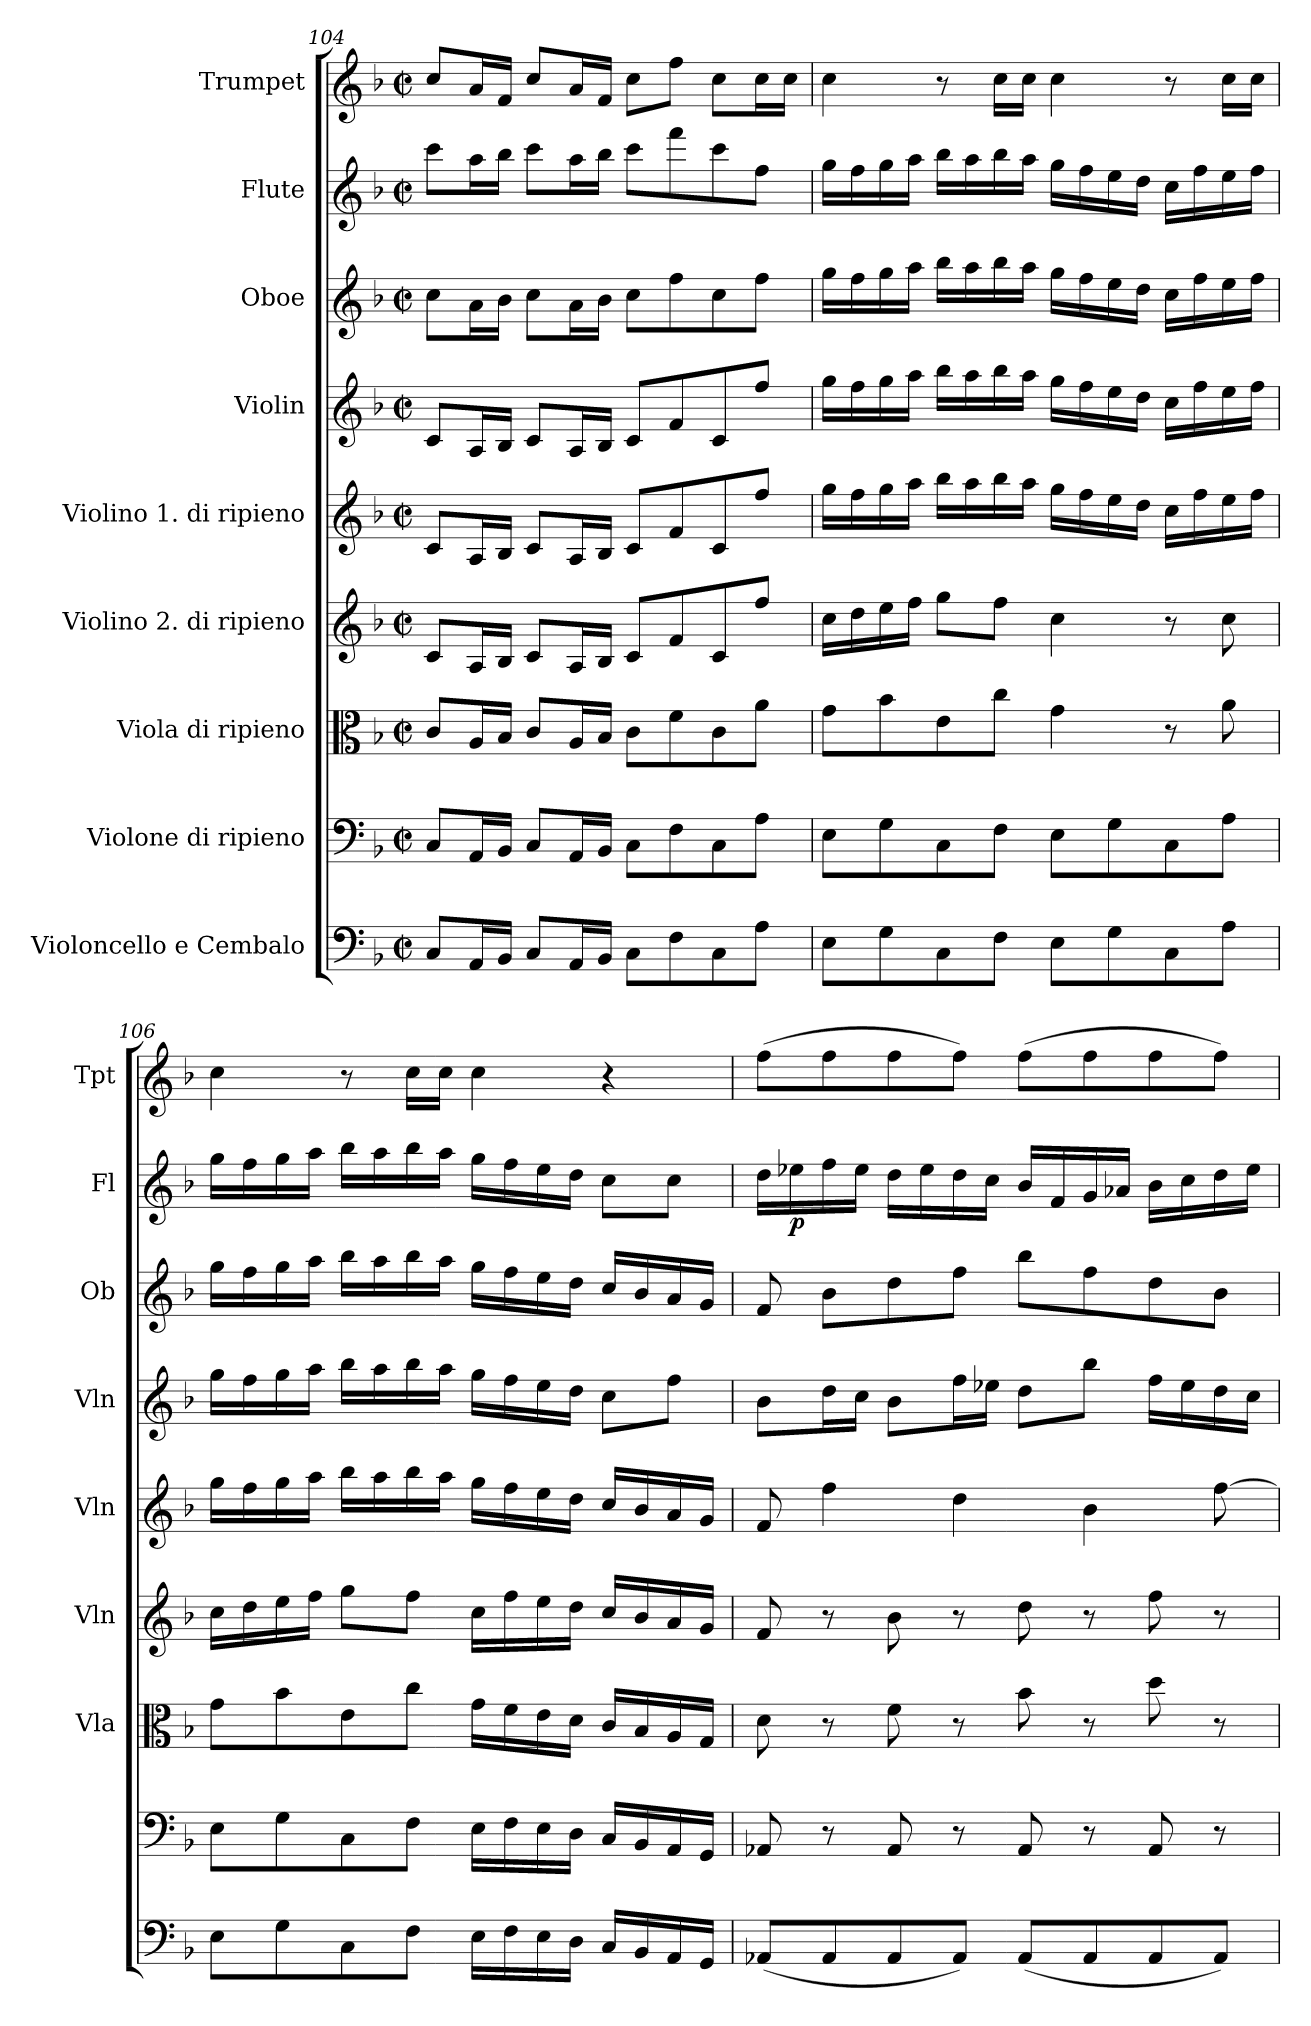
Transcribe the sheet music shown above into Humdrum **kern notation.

**kern	**kern	**kern	**kern	**kern	**kern	**kern	**kern	**dynam	**kern
*part9	*part8	*part7	*part6	*part5	*part4	*part3	*part2	*part2	*part1
*staff9	*staff8	*staff7	*staff6	*staff5	*staff4	*staff3	*staff2	*staff2	*staff1
*I"Violoncello e Cembalo	*I"Violone di ripieno	*I"Viola di ripieno	*I"Violino 2. di ripieno	*I"Violino 1. di ripieno	*I"Violin	*I"Oboe	*I"Flute	*	*I"Trumpet
*	*	*I'Vla	*I'Vln	*I'Vln	*I'Vln	*I'Ob	*I'Fl	*	*I'Tpt
*clefF4	*clefF4	*clefC3	*clefG2	*clefG2	*clefG2	*clefG2	*clefG2	*	*clefG2
*k[b-]	*k[b-]	*k[b-]	*k[b-]	*k[b-]	*k[b-]	*k[b-]	*k[b-]	*	*k[b-]
*F:	*F:	*F:	*F:	*F:	*F:	*F:	*F:	*	*F:
*M2/2	*M2/2	*M2/2	*M2/2	*M2/2	*M2/2	*M2/2	*M2/2	*	*M2/2
*met(c|)	*met(c|)	*met(c|)	*met(c|)	*met(c|)	*met(c|)	*met(c|)	*met(c|)	*	*met(c|)
=104	=104	=104	=104	=104	=104	=104	=104	=104	=104
8CL	8CL	8cL	8cL	8cL	8cL	8ccL	8cccL	.	8ccL
16AAL	16AAL	16AL	16AL	16AL	16AL	16aL	16aaL	.	16aL
16BB-JJ	16BB-JJ	16B-JJ	16B-JJ	16B-JJ	16B-JJ	16b-JJ	16bb-JJ	.	16fJJ
8CL	8CL	8cL	8cL	8cL	8cL	8ccL	8cccL	.	8ccL
16AAL	16AAL	16AL	16AL	16AL	16AL	16aL	16aaL	.	16aL
16BB-JJ	16BB-JJ	16B-JJ	16B-JJ	16B-JJ	16B-JJ	16b-JJ	16bb-JJ	.	16fJJ
8CL	8CL	8cL	8cL	8cL	8cL	8ccL	8cccL	.	8ccL
8F	8F	8f	8f	8f	8f	8ff	8fff	.	8ffJ
8C	8C	8c	8c	8c	8c	8cc	8ccc	.	8ccL
8AJ	8AJ	8aJ	8ffJ	8ffJ	8ffJ	8ffJ	8ffJ	.	16ccL
.	.	.	.	.	.	.	.	.	16ccJJ
=105	=105	=105	=105	=105	=105	=105	=105	=105	=105
8EL	8EL	8gL	16ccLL	16ggLL	16ggLL	16ggLL	16ggLL	.	4cc
.	.	.	16dd	16ff	16ff	16ff	16ff	.	.
8G	8G	8b-	16ee	16gg	16gg	16gg	16gg	.	.
.	.	.	16ffJJ	16aaJJ	16aaJJ	16aaJJ	16aaJJ	.	.
8C	8C	8e	8ggL	16bb-LL	16bb-LL	16bb-LL	16bb-LL	.	8r
.	.	.	.	16aa	16aa	16aa	16aa	.	.
8FJ	8FJ	8ccJ	8ffJ	16bb-	16bb-	16bb-	16bb-	.	16ccLL
.	.	.	.	16aaJJ	16aaJJ	16aaJJ	16aaJJ	.	16ccJJ
8EL	8EL	4g	4cc	16ggLL	16ggLL	16ggLL	16ggLL	.	4cc
.	.	.	.	16ff	16ff	16ff	16ff	.	.
8G	8G	.	.	16ee	16ee	16ee	16ee	.	.
.	.	.	.	16ddJJ	16ddJJ	16ddJJ	16ddJJ	.	.
8C	8C	8r	8r	16ccLL	16ccLL	16ccLL	16ccLL	.	8r
.	.	.	.	16ff	16ff	16ff	16ff	.	.
8AJ	8AJ	8a	8cc	16ee	16ee	16ee	16ee	.	16ccLL
.	.	.	.	16ffJJ	16ffJJ	16ffJJ	16ffJJ	.	16ccJJ
=106	=106	=106	=106	=106	=106	=106	=106	=106	=106
8EL	8EL	8gL	16ccLL	16ggLL	16ggLL	16ggLL	16ggLL	.	4cc
.	.	.	16dd	16ff	16ff	16ff	16ff	.	.
8G	8G	8b-	16ee	16gg	16gg	16gg	16gg	.	.
.	.	.	16ffJJ	16aaJJ	16aaJJ	16aaJJ	16aaJJ	.	.
8C	8C	8e	8ggL	16bb-LL	16bb-LL	16bb-LL	16bb-LL	.	8r
.	.	.	.	16aa	16aa	16aa	16aa	.	.
8FJ	8FJ	8ccJ	8ffJ	16bb-	16bb-	16bb-	16bb-	.	16ccLL
.	.	.	.	16aaJJ	16aaJJ	16aaJJ	16aaJJ	.	16ccJJ
16ELL	16ELL	16gLL	16ccLL	16ggLL	16ggLL	16ggLL	16ggLL	.	4cc
16F	16F	16f	16ff	16ff	16ff	16ff	16ff	.	.
16E	16E	16e	16ee	16ee	16ee	16ee	16ee	.	.
16DJJ	16DJJ	16dJJ	16ddJJ	16ddJJ	16ddJJ	16ddJJ	16ddJJ	.	.
16CLL	16CLL	16cLL	16ccLL	16ccLL	8ccL	16ccLL	8ccL	.	4r
16BB-	16BB-	16B-	16b-	16b-	.	16b-	.	.	.
16AA	16AA	16A	16a	16a	8ffJ	16a	8ccJ	.	.
16GGJJ	16GGJJ	16GJJ	16gJJ	16gJJ	.	16gJJ	.	.	.
=107	=107	=107	=107	=107	=107	=107	=107	=107	=107
(8AA-XL	8AA-X	8d	8f	8f	8b-L	8f	16ddLL	.	(8ffL
.	.	.	.	.	.	.	16ee-X	p	.
8AA-	8r	8r	8r	4ff	16ddL	8b-L	16ff	.	8ff
.	.	.	.	.	16ccJJ	.	16ee-JJ	.	.
8AA-	8AA-	8f	8b-	.	8b-L	8dd	16ddLL	.	8ff
.	.	.	.	.	.	.	16ee-	.	.
8AA-J)	8r	8r	8r	4dd	16ffL	8ffJ	16dd	.	8ffJ)
.	.	.	.	.	16ee-XJJ	.	16ccJJ	.	.
(8AA-L	8AA-	8b-	8dd	.	8ddL	8bb-L	16b-LL	.	(8ffL
.	.	.	.	.	.	.	16f	.	.
8AA-	8r	8r	8r	4b-	8bb-J	8ff	16g	.	8ff
.	.	.	.	.	.	.	16a-XJJ	.	.
8AA-	8AA-	8dd	8ff	.	16ffLL	8dd	16b-LL	.	8ff
.	.	.	.	.	16ee-	.	16cc	.	.
8AA-J)	8r	8r	8r	[8ff	16dd	8b-J	16dd	.	8ffJ)
.	.	.	.	.	16ccJJ	.	16ee-JJ	.	.
=	=	=	=	=	=	=	=	=	=
*-	*-	*-	*-	*-	*-	*-	*-	*-	*-
